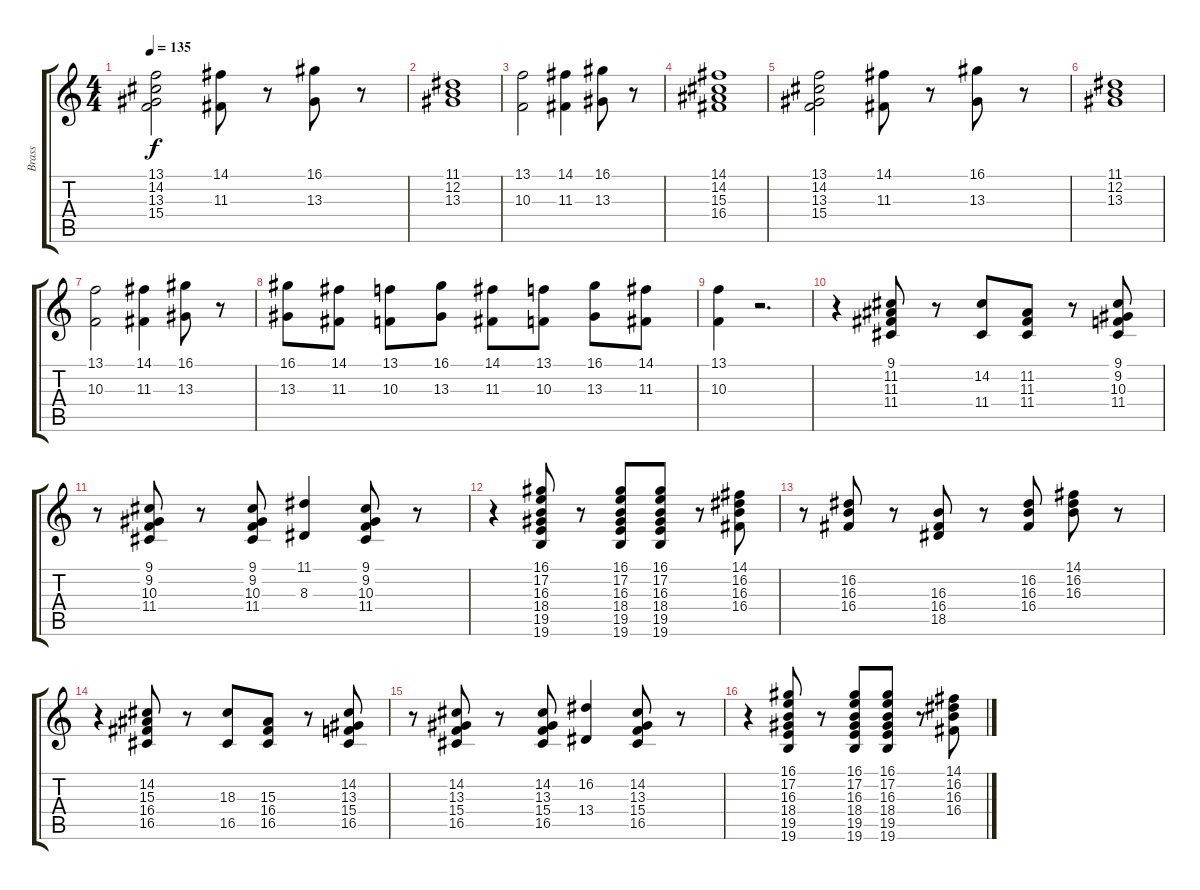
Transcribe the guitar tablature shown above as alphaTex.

\track ("Brass" "Brass") {instrument brasssection}
\staff {score tabs}
\tuning (E4 B3 G3 D3 A2 E2) {hide}
\ts (4 4)
\tempo 135
\clef g2
\ks c
(13.1 14.2 13.3 15.4).2{dy f} (14.1 11.3).8 r.8 (16.1 13.3).8 r.8 |
(11.1 12.2 13.3).1 |
(13.1 10.3).2 (14.1 11.3).4 (16.1 13.3).8 r.8 |
(14.1 14.2 15.3 16.4).1 |
(13.1 14.2 13.3 15.4).2 (14.1 11.3).8 r.8 (16.1 13.3).8 r.8 |
(11.1 12.2 13.3).1 |
(13.1 10.3).2 (14.1 11.3).4 (16.1 13.3).8 r.8 |
(16.1 13.3).8 (14.1 11.3).8 (13.1 10.3).8 (16.1 13.3).8 (14.1 11.3).8 (13.1 10.3).8 (16.1 13.3).8 (14.1 11.3).8 |
(13.1 10.3).4 r.2{d} |
r.4 (9.1 11.2 11.3 11.4).8 r.8 (14.2 11.4).8 (11.2 11.3 11.4).8 r.8 (9.1 9.2 10.3 11.4).8 |
r.8 (9.1 9.2 10.3 11.4).8 r.8 (9.1 9.2 10.3 11.4).8 (11.1 8.3).4 (9.1 9.2 10.3 11.4).8 r.8 |
r.4 (16.1 17.2 16.3 18.4 19.5 19.6).8 r.8 (16.1 17.2 16.3 18.4 19.5 19.6).8 (16.1 17.2 16.3 18.4 19.5 19.6).8 r.8 (14.1 16.2 16.3 16.4).8 |
r.8 (16.2 16.3 16.4).8 r.8 (16.3 16.4 18.5).8 r.8 (16.2 16.3 16.4).8 (14.1 16.2 16.3).8 r.8 |
r.4 (14.2 15.3 16.4 16.5).8 r.8 (18.3 16.5).8 (15.3 16.4 16.5).8 r.8 (14.2 13.3 15.4 16.5).8 |
r.8 (14.2 13.3 15.4 16.5).8 r.8 (14.2 13.3 15.4 16.5).8 (16.2 13.4).4 (14.2 13.3 15.4 16.5).8 r.8 |
r.4 (16.1 17.2 16.3 18.4 19.5 19.6).8 r.8 (16.1 17.2 16.3 18.4 19.5 19.6).8 (16.1 17.2 16.3 18.4 19.5 19.6).8 r.8 (14.1 16.2 16.3 16.4).8
